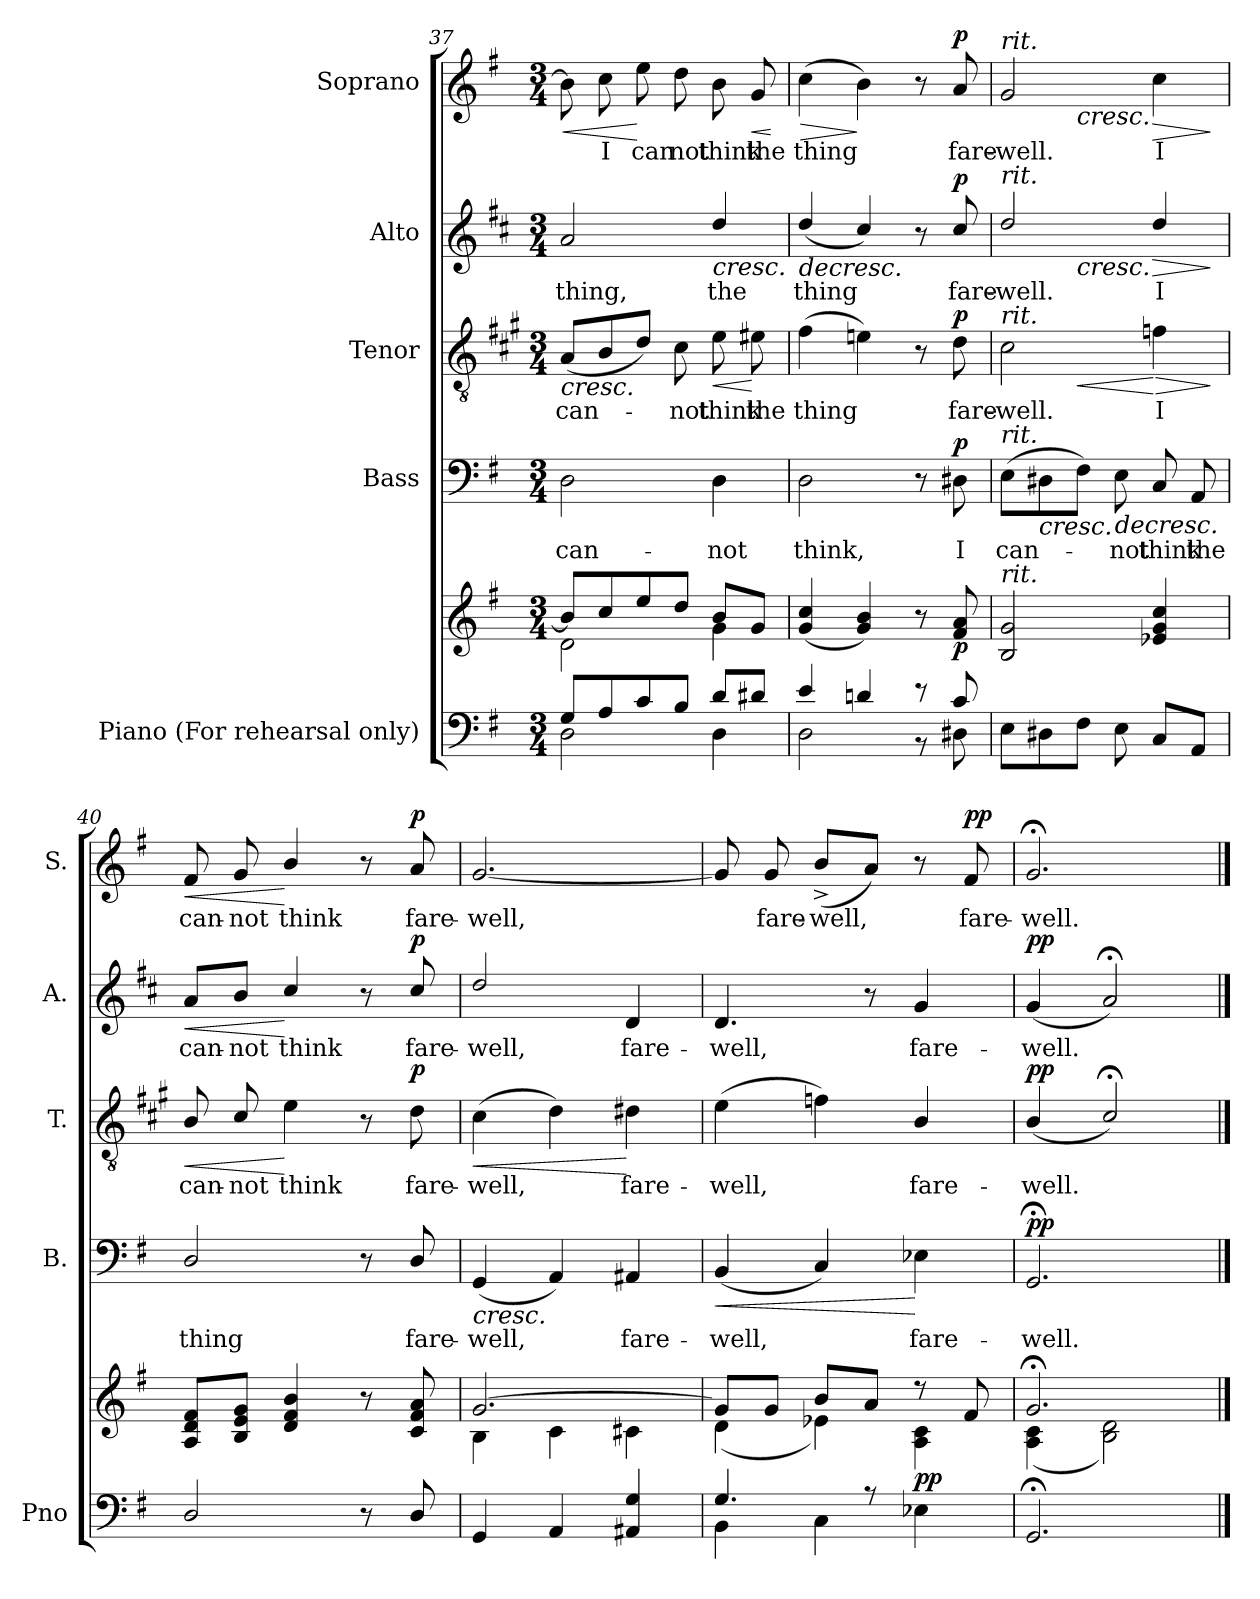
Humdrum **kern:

**kern	**kern	**dynam	**kern	**text	**dynam	**kern	**text	**dynam	**kern	**text	**dynam	**kern	**text	**dynam
*part5	*part5	*part5	*part4	*part4	*part4	*part3	*part3	*part3	*part2	*part2	*part2	*part1	*part1	*part1
*staff6	*staff5	*staff5/6	*staff4	*staff4	*staff4	*staff3	*staff3	*staff3	*staff2	*staff2	*staff2	*staff1	*staff1	*staff1
*I"Piano                       (For rehearsal only)	*	*	*I"Bass	*	*	*I"Tenor	*	*	*I"Alto	*	*	*I"Soprano	*	*
*I'Pno	*	*	*I'B.	*	*	*I'T.	*	*	*I'A.	*	*	*I'S.	*	*
*clefF4	*clefG2	*	*clefF4	*	*	*clefGv2	*	*	*clefG2	*	*	*clefG2	*	*
*	*	*	*	*	*	*ITrd1c2	*	*	*ITrd4c7	*	*	*	*	*
*k[f#]	*k[f#]	*	*k[f#]	*	*	*k[f#]	*	*	*k[f#]	*	*	*k[f#]	*	*
*M3/4	*M3/4	*	*M3/4	*	*	*M3/4	*	*	*M3/4	*	*	*M3/4	*	*
=37	=37	=37	=37	=37	=37	=37	=37	=37	=37	=37	=37	=37	=37	=37
*^	*^	*	*	*	*	*	*	*	*	*	*	*	*	*
!	!	!	!	!	!	!	!	!	!	!LO:HP:b	!	!	!	!	!	!LO:HP:b
8G/L	2D\	8b/L]	2d\	.	2D\	can-	.	(8G/L	can-	<	2d/	thing,	.	8b\]	.	<
8A/	.	8cc/	.	.	.	.	.	8A/	.	.	.	.	.	8cc\	I	.
8c/	.	8ee/	.	.	.	.	.	8c/J)	.	.	.	.	.	8ee\	can-	[
8B/J	.	8dd/J	.	.	.	.	.	8B\	-not	.	.	.	.	8dd\	-not	.
!	!	!	!	!	!	!	!	!	!	!LO:HP:b	!	!	!LO:HP:b	!	!	!
8d/L	4D\	8b/L	4g\	.	4D\	-not	.	8d\	think	<	4g/	the	<	8b\	think	.
!	!	!	!	!	!	!	!	!	!	!	!	!	!	!	!	!LO:HP:b
8d#X/J	.	8g/J	.	.	.	.	.	8d#X\	the	[	.	.	.	8g/	the	<
*v	*v	*	*	*	*	*	*	*	*	*	*	*	*	*	*	*
*	*v	*v	*	*	*	*	*	*	*	*	*	*	*	*	*
.	.	.	.	.	.	.	.	.	.	.	.	.	.	[
=38	=38	=38	=38	=38	=38	=38	=38	=38	=38	=38	=38	=38	=38	=38
*^	*	*	*	*	*	*	*	*	*	*	*	*	*	*
!	!	!	!	!	!	!	!	!	!	!	!	!LO:HP:b	!	!	!LO:HP:b
4e/	2D\	(>4g/ 4cc/	.	2D\	think,	.	(4e\	thing	.	(4g/	thing	>	(4cc\	thing	>
4dn/	.	4g/ 4b/)	.	.	.	.	4dn\)	.	.	4f#/)	.	[	4b\)	.	]
8r	8r	8r	.	8r	.	.	8r	.	.	8r	.	.	8r	.	.
!	!	!	!LO:DY:b	!	!	!LO:DY:a	!	!	!LO:DY:a	!	!	!LO:DY:a	!	!	!LO:DY:a
8c/	8D#X\	8f#/ 8a/	p	8D#X\	I	p	8c\	fare-	p	8f#/	fare-	p	8a/	fare-	p
=39	=39	=39	=39	=39	=39	=39	=39	=39	=39	=39	=39	=39	=39	=39	=39
*	*	*	*	*	*	*	*^	*	*	*^	*	*	*^	*	*
!	!	!	!	!	!	!	!	!	!	!	!	!	!	!	!LO:TX:i:t=rit.	!	!	!
!	!	!	!	!	!	!	!	!	!	!	!LO:TX:i:t=rit.	!	!	!	!	!	!	!
!	!	!	!	!	!	!	!LO:TX:i:t=rit.	!	!	!	!	!	!	!	!	!	!	!
!	!	!	!	!LO:TX:i:t=rit.	!	!	!	!	!	!	!	!	!	!	!	!	!	!
!	!	!LO:TX:i:t=rit.	!	!	!	!	!	!	!	!	!	!	!	!	!	!	!	!
*v	*v	*	*	*	*	*	*	*	*	*	*	*	*	*	*	*	*	*
8E\L	2B/ 2g/	.	(8E\L	can-	.	2B\	4ryy	-well.	.	2g/	4ryy	-well.	.	2g/	4ryy	-well.	.
!	!	!	!	!	!LO:HP:b	!	!	!	!	!	!	!	!	!	!	!	!
8D#X\	.	.	8D#X\	.	<	.	.	.	.	.	.	.	.	.	.	.	.
!	!	!	!	!	!	!	!	!	!LO:HP:b	!	!	!	!LO:HP:b	!	!	!	!LO:HP:b
8F#\J	.	.	8F#\J)	.	.	.	4ryy	.	<	.	4ryy	.	<	.	4ryy	.	<
!	!	!	!	!	!LO:HP:b	!	!	!	!	!	!	!	!	!	!	!	!
8E\	.	.	8E\	-not	>	.	.	.	.	.	.	.	.	.	.	.	.
!	!	!	!	!	!	!	!	!	!LO:HP:n=1:b	!	!	!	!LO:HP:n=1:b	!	!	!	!LO:HP:b
8C/L	4e-X/ 4g/ 4cc/	.	8C/	think	.	4e-X\	4ryy	I	[ >	4g/	4ryy	I	] >	4cc\	4ryy	I	>
8AA/J	.	.	8AA/	the	[	.	.	.	.	.	.	.	.	.	.	.	.
*	*	*	*	*	*	*v	*v	*	*	*	*	*	*	*v	*v	*	*
*	*	*	*	*	*	*	*	*	*v	*v	*	*	*	*	*
.	.	.	.	.	.	.	.	]	.	.	]	.	.	]
=40	=40	=40	=40	=40	=40	=40	=40	=40	=40	=40	=40	=40	=40	=40
!	!	!	!	!	!	!	!	!LO:HP:b	!	!	!LO:HP:b	!	!	!LO:HP:b
2D/	8A/ 8d/ 8f#/L	.	2D/	thing	.	8A/	can-	<	8d/L	can-	<	8f#/	can-	<
.	8B/ 8e/ 8g/J	.	.	.	.	8B/	-not	.	8e/J	-not	.	8g/	-not	.
.	4d/ 4f#/ 4b/	.	.	.	.	4d\	think	[	4f#/	think	[	4b/	think	[
8r	8r	.	8r	.	.	8r	.	.	8r	.	.	8r	.	.
!	!	!	!	!	!	!	!	!LO:DY:a	!	!	!LO:DY:a	!	!	!LO:DY:a
8D/	8c/ 8f#/ 8a/	.	8D/	fare-	.	8c\	fare-	p	8f#/	fare-	p	8a/	fare-	p
=41	=41	=41	=41	=41	=41	=41	=41	=41	=41	=41	=41	=41	=41	=41
*	*^	*	*	*	*	*	*	*	*	*	*	*	*	*
!	!	!	!	!	!	!LO:HP:b	!	!	!LO:HP:b	!	!	!	!	!	!
4GG/	[2.g/	4B\	.	(4GG/	-well,	<	(4B\	-well,	<	2g/	-well,	.	[2.g/	-well,	.
4AA/	.	4c\	.	4AA/)	.	.	4c\)	.	.	.	.	.	.	.	.
4AA#X/ 4G/	.	4c#X\	.	4AA#X/	fare-	]	4c#X\	fare-	[	4G/	fare-	[	.	.	.
=42	=42	=42	=42	=42	=42	=42	=42	=42	=42	=42	=42	=42	=42	=42	=42
*^	*	*	*	*	*	*	*	*	*	*	*	*	*	*	*
!	!	!	!	!	!	!	!LO:HP:b	!	!	!	!	!	!	!	!	!
4.G/	4BB\	8g/L]	(4d\	.	(4BB/	-well,	<	(4d\	-well,	.	4.G/	-well,	.	8g/]	.	.
.	.	8g/J	.	.	.	.	.	.	.	.	.	.	.	8g/	fare-	.
.	4C\	8b/L	4e-X\)	.	4C/)	.	.	4e-X\)	.	.	.	.	.	(8b^>/L	-well,	[
8r	.	8a/J	.	.	.	.	.	.	.	.	8r	.	.	8a/J)	.	.
!	!	!	!	!LO:DY:b	!	!	!	!	!	!	!	!	!	!	!	!
4E-X\	4ryy	8r	4A\ 4c\	pp	4E-X\	fare-	[	4A/	fare-	[	4c/	fare-	.	8r	.	.
!	!	!	!	!	!	!	!	!	!	!	!	!	!	!	!	!LO:DY:a
.	.	8f#/	.	.	.	.	.	.	.	.	.	.	.	8f#/	fare-	pp
*v	*v	*	*	*	*	*	*	*	*	*	*	*	*	*	*	*
*	*v	*v	*	*	*	*	*	*	*	*	*	*	*	*	*
.	.	.	.	.	[	.	.	.	.	.	.	.	.	.
=43	=43	=43	=43	=43	=43	=43	=43	=43	=43	=43	=43	=43	=43	=43
*	*^	*	*	*	*	*	*	*	*	*	*	*	*	*
!	!	!	!	!	!	!LO:DY:a	!	!	!LO:DY:a	!	!	!LO:DY:a	!	!	!
2.GG;/	2.g;</	(4A\ 4c\	.	2.GG;</	-well.	pp	(4A/	-well.	pp	(4c/	-well.	pp	2.g;</	-well.	.
.	.	2B\ 2d\)	.	.	.	.	2B;</)	.	.	2d;</)	.	.	.	.	.
*	*v	*v	*	*	*	*	*	*	*	*	*	*	*	*	*
==	==	==	==	==	==	==	==	==	==	==	==	==	==	==
*-	*-	*-	*-	*-	*-	*-	*-	*-	*-	*-	*-	*-	*-	*-
